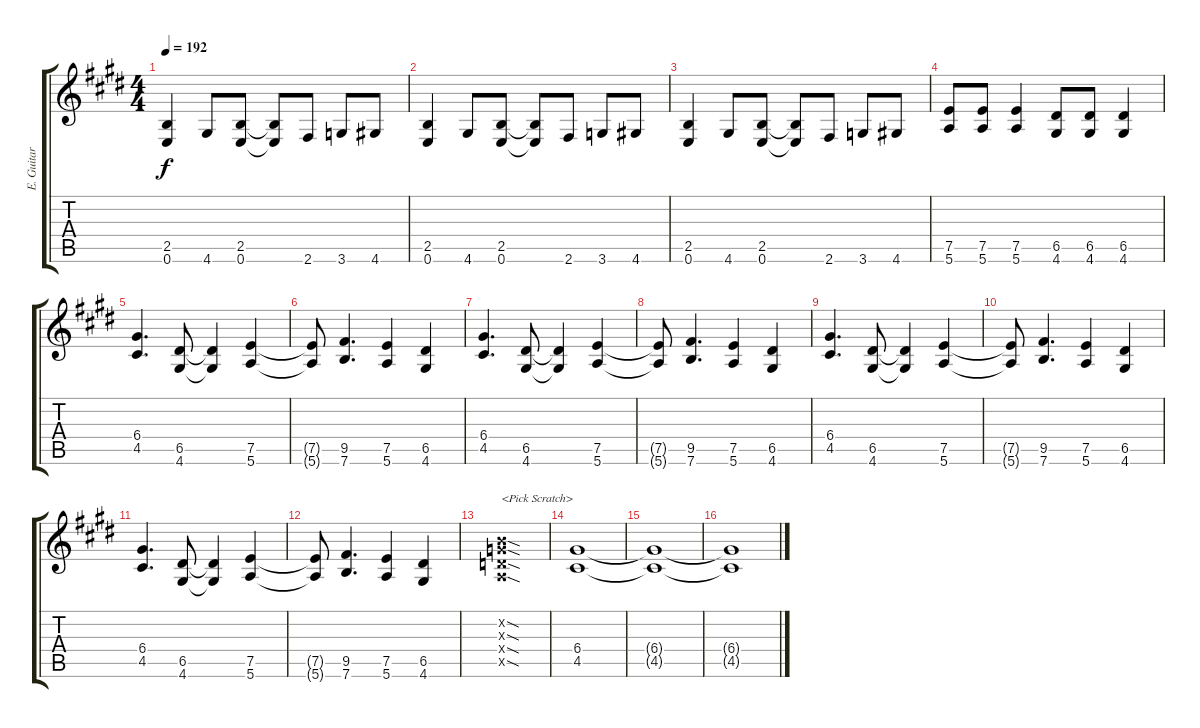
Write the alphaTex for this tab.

\track ("E. Guitar I" "E. Guitar ") {instrument overdrivenguitar}
\staff {score tabs}
\tuning (E4 B3 G3 D3 A2 E2) {hide}
\ts (4 4)
\tempo 192
\clef g2
\ks e
(2.5 0.6).4{dy f} 4.6.8 (2.5 0.6).8 (2.5{t} 0.6{t}).8 2.6.8 3.6.8 4.6.8 |
(2.5 0.6).4 4.6.8 (2.5 0.6).8 (2.5{t} 0.6{t}).8 2.6.8 3.6.8 4.6.8 |
(2.5 0.6).4 4.6.8 (2.5 0.6).8 (2.5{t} 0.6{t}).8 2.6.8 3.6.8 4.6.8 |
(7.5 5.6).8 (7.5 5.6).8 (7.5 5.6).4 (6.5 4.6).8 (6.5 4.6).8 (6.5 4.6).4 |
(6.4 4.5).4{d} (6.5 4.6).8 (6.5{t} 4.6{t}).4 (7.5 5.6).4 |
(7.5{t} 5.6{t}).8 (9.5 7.6).4{d} (7.5 5.6).4 (6.5 4.6).4 |
(6.4 4.5).4{d} (6.5 4.6).8 (6.5{t} 4.6{t}).4 (7.5 5.6).4 |
(7.5{t} 5.6{t}).8 (9.5 7.6).4{d} (7.5 5.6).4 (6.5 4.6).4 |
(6.4 4.5).4{d} (6.5 4.6).8 (6.5{t} 4.6{t}).4 (7.5 5.6).4 |
(7.5{t} 5.6{t}).8 (9.5 7.6).4{d} (7.5 5.6).4 (6.5 4.6).4 |
(6.4 4.5).4{d} (6.5 4.6).8 (6.5{t} 4.6{t}).4 (7.5 5.6).4 |
(7.5{t} 5.6{t}).8 (9.5 7.6).4{d} (7.5 5.6).4 (6.5 4.6).4 |
(0.2{sod x} 0.3{sod x} 0.4{sod x} 0.5{sod x}).1{txt "<Pick Scratch>"} |
(6.4 4.5).1 |
(6.4{t} 4.5{t}).1 |
(6.4{t} 4.5{t}).1
